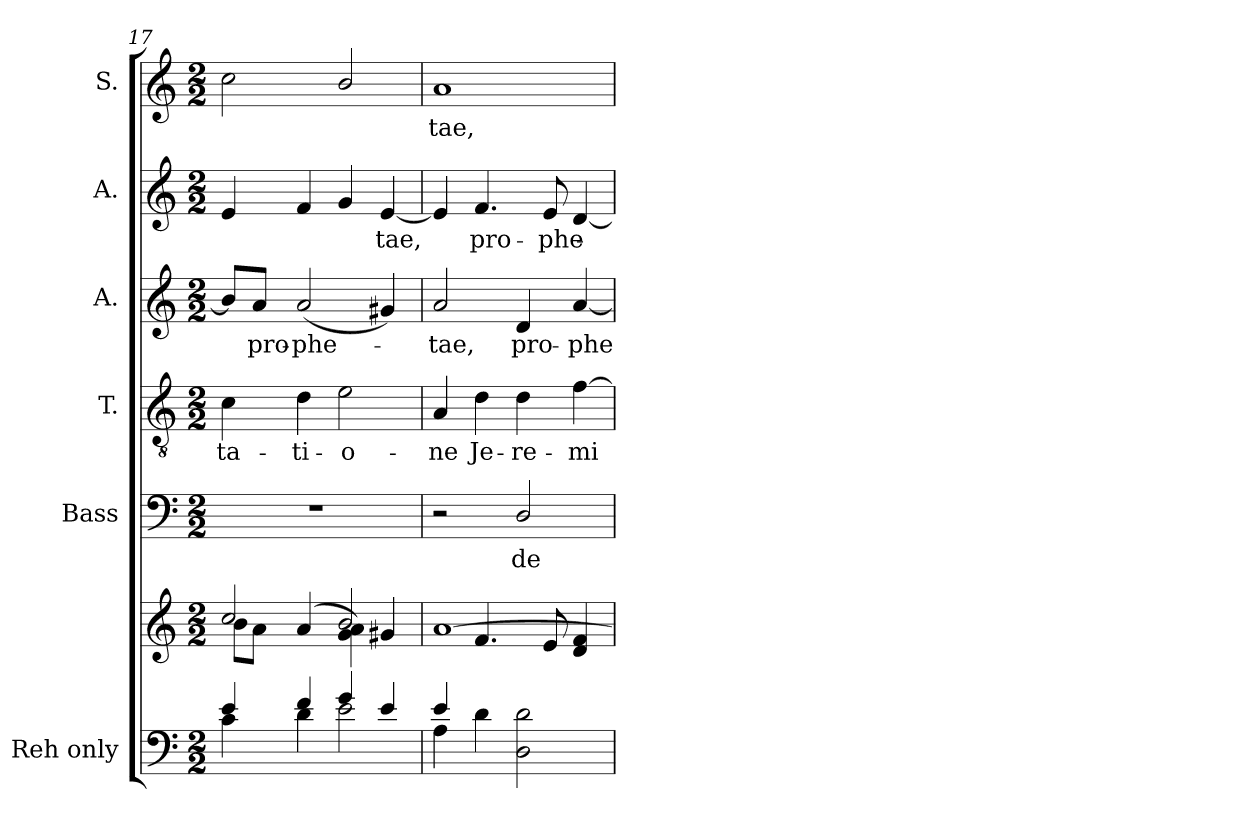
**kern	**kern	**kern	**text	**kern	**text	**kern	**text	**kern	**text	**kern	**text
*part6	*part6	*part5	*part5	*part4	*part4	*part3	*part3	*part2	*part2	*part1	*part1
*staff7	*staff6	*staff5	*staff5	*staff4	*staff4	*staff3	*staff3	*staff2	*staff2	*staff1	*staff1
*I"Reh only	*	*I"Bass	*	*I"T.	*	*I"A.	*	*I"A.	*	*I"S.	*
*	*	*I'B.	*	*	*	*	*	*	*	*	*
*clefF4	*clefG2	*clefF4	*	*clefGv2	*	*clefG2	*	*clefG2	*	*clefG2	*
*	*	*	*	*	*	*ITrd7c12	*	*ITrd7c12	*	*	*
*k[]	*k[]	*k[]	*	*k[]	*	*k[]	*	*k[]	*	*k[]	*
*C:	*C:	*C:	*	*C:	*	*C:	*	*C:	*	*C:	*
*M2/2	*M2/2	*M2/2	*	*M2/2	*	*M2/2	*	*M2/2	*	*M2/2	*
=17	=17	=17	=17	=17	=17	=17	=17	=17	=17	=17	=17
*^	*^	*	*	*	*	*	*	*	*	*	*
!	!	!	!	!	!	!	!LO:LY:b	!	!	!	!	!	!
4e/	4c\	2cc/	8b\L	1r	.	4c\	-ta-	8B/L]	.	4E/	.	2cc\	.
!	!	!	!	!	!	!	!	!	!LO:LY:b	!	!	!	!
.	.	.	8a\J	.	.	.	.	8A/J	pro-	.	.	.	.
!	!	!	!	!	!	!	!LO:LY:b	!	!LO:LY:b	!	!	!	!
4f/	4d\	.	(4a/	.	.	4d\	-ti-	(<2A/	-phe-	4F/	.	.	.
!	!	!	!	!	!	!	!LO:LY:b	!	!	!	!	!	!
4g/	2e\	2b/	4g\ 4a\)	.	.	2e\	-o-	.	.	4G/	.	2b/	.
!	!	!	!	!	!	!	!	!	!	!	!LO:LY:b	!	!
4e/	.	.	4g#X/	.	.	.	.	4G#X/)	.	[<4E/	-tae,	.	.
=18	=18	=18	=18	=18	=18	=18	=18	=18	=18	=18	=18	=18	=18
*	*^	*	*	*	*	*	*	*	*	*	*	*	*
!	!	!	!	!	!	!	!	!LO:LY:b	!	!LO:LY:b	!	!	!	!LO:LY:b
4e/	1ryy	4A\	[<1a	4ryy	2r	.	4A/	-ne	2A/	-tae,	4E/]	.	1a	-tae,
!	!	!	!	!	!	!	!	!LO:LY:b	!	!	!	!LO:LY:b	!	!
2.ryy	.	4d\	.	4.f/	.	.	4d\	Je-	.	.	4.F/	pro-	.	.
!	!	!	!	!	!	!LO:LY:b	!	!LO:LY:b	!	!LO:LY:b	!	!	!	!
.	.	2D\ 2d\	.	.	2D/	de	4d\	-re-	4D/	pro-	.	.	.	.
!	!	!	!	!	!	!	!	!	!	!	!	!LO:LY:b	!	!
.	.	.	.	8e/	.	.	.	.	.	.	8E/	-phe-	.	.
!	!	!	!	!	!	!	!	!LO:LY:b	!	!LO:LY:b	!	!	!	!
.	.	.	.	4d/ 4f/	.	.	[<4f\	-mi-	[<4A/	-phe-	[<4D/	.	.	.
*v	*v	*v	*	*	*	*	*	*	*	*	*	*	*	*
*	*v	*v	*	*	*	*	*	*	*	*	*	*
=	=	=	=	=	=	=	=	=	=	=	=
*-	*-	*-	*-	*-	*-	*-	*-	*-	*-	*-	*-
